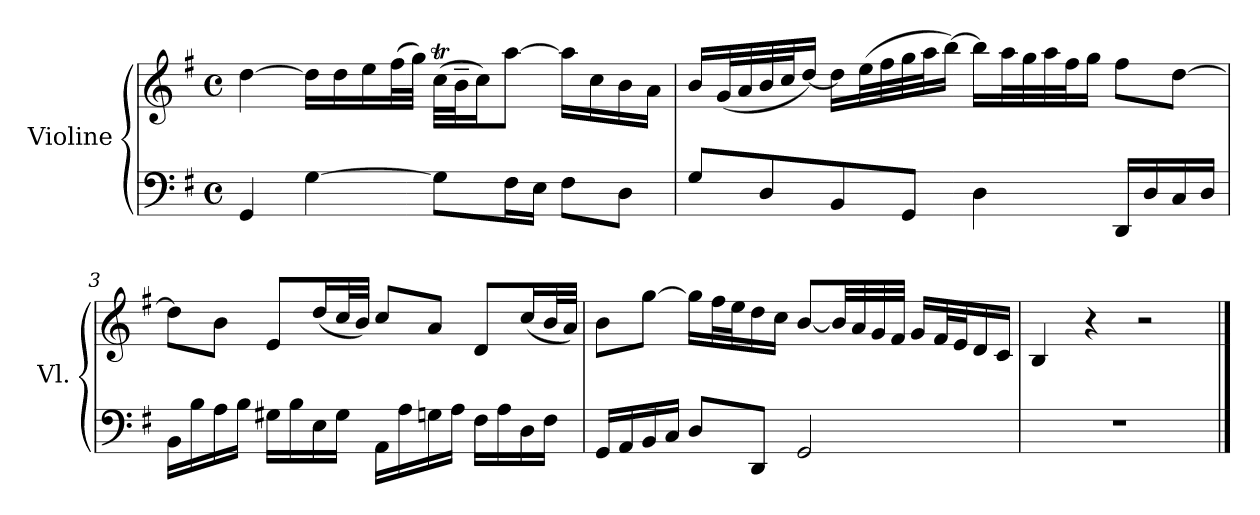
**kern	**kern
*part1	*part1
*staff2	*staff1
*I"Violine	*
*I'Vl.	*
*clefF4	*clefG2
*k[f#]	*k[f#]
*M4/4	*M4/4
*met(c)	*met(c)
=1	=1
4GG/	[4dd\
[4G\	16dd\LL]
.	16dd\
.	16ee\
.	(>32ff#\L
.	32gg\JJJ)
8G\L]	(>32ccT\LLL
.	32b~\J
.	16cc\J)
16F#\L	[8aa\J
16E\JJ	.
8F#\L	16aa\LL]
.	16cc\
8D\J	16b\
.	16a\JJ
=2	=2
8G/L	16b/LL
.	(<32g/L
.	32a/
8D/	32b/
.	32cc/J
.	[16dd/JJ)
8BB/	16dd\LL]
.	(>32ee\L
.	32ff#\
8GG/J	32gg\
.	32aa\J
.	[16bb\JJ)
4D\	16bb\LL]
.	32aa\L
.	32gg\
.	32aa\
.	32ff#\J
.	16gg\JJ
16DD/LL	8ff#\L
16D/	.
16C/	[8dd\J
16D/JJ	.
=3	=3
16BB\LL	8dd\L]
16B\	.
16A\	8b\J
16B\JJ	.
16G#X\LL	8e/L
16B\	.
16E\	(<16dd/L
16G#\JJ	32cc/L
.	32b/JJJ)
16AA\LL	8cc/L
16A\	.
16Gn\	8a/J
16A\JJ	.
16F#\LL	8d/L
16A\	.
16D\	(<16cc/L
16F#\JJ	32b/L
.	32a/JJJ)
=4	=4
16GG/LL	8b\L
16AA/	.
16BB/	[8gg\J
16C/JJ	.
8D/L	16gg\LL]
.	32ff#\L
.	32ee\J
8DD/J	16dd\
.	16cc\JJ
2GG/	[8b/L
.	32b/LL]
.	32a/
.	32g/
.	32f#/JJJ
.	16g/LL
.	32f#/L
.	32e/J
.	16d/
.	16c/JJ
=5	=5
1r	4B/
.	4r
.	2r
==	==
*-	*-
